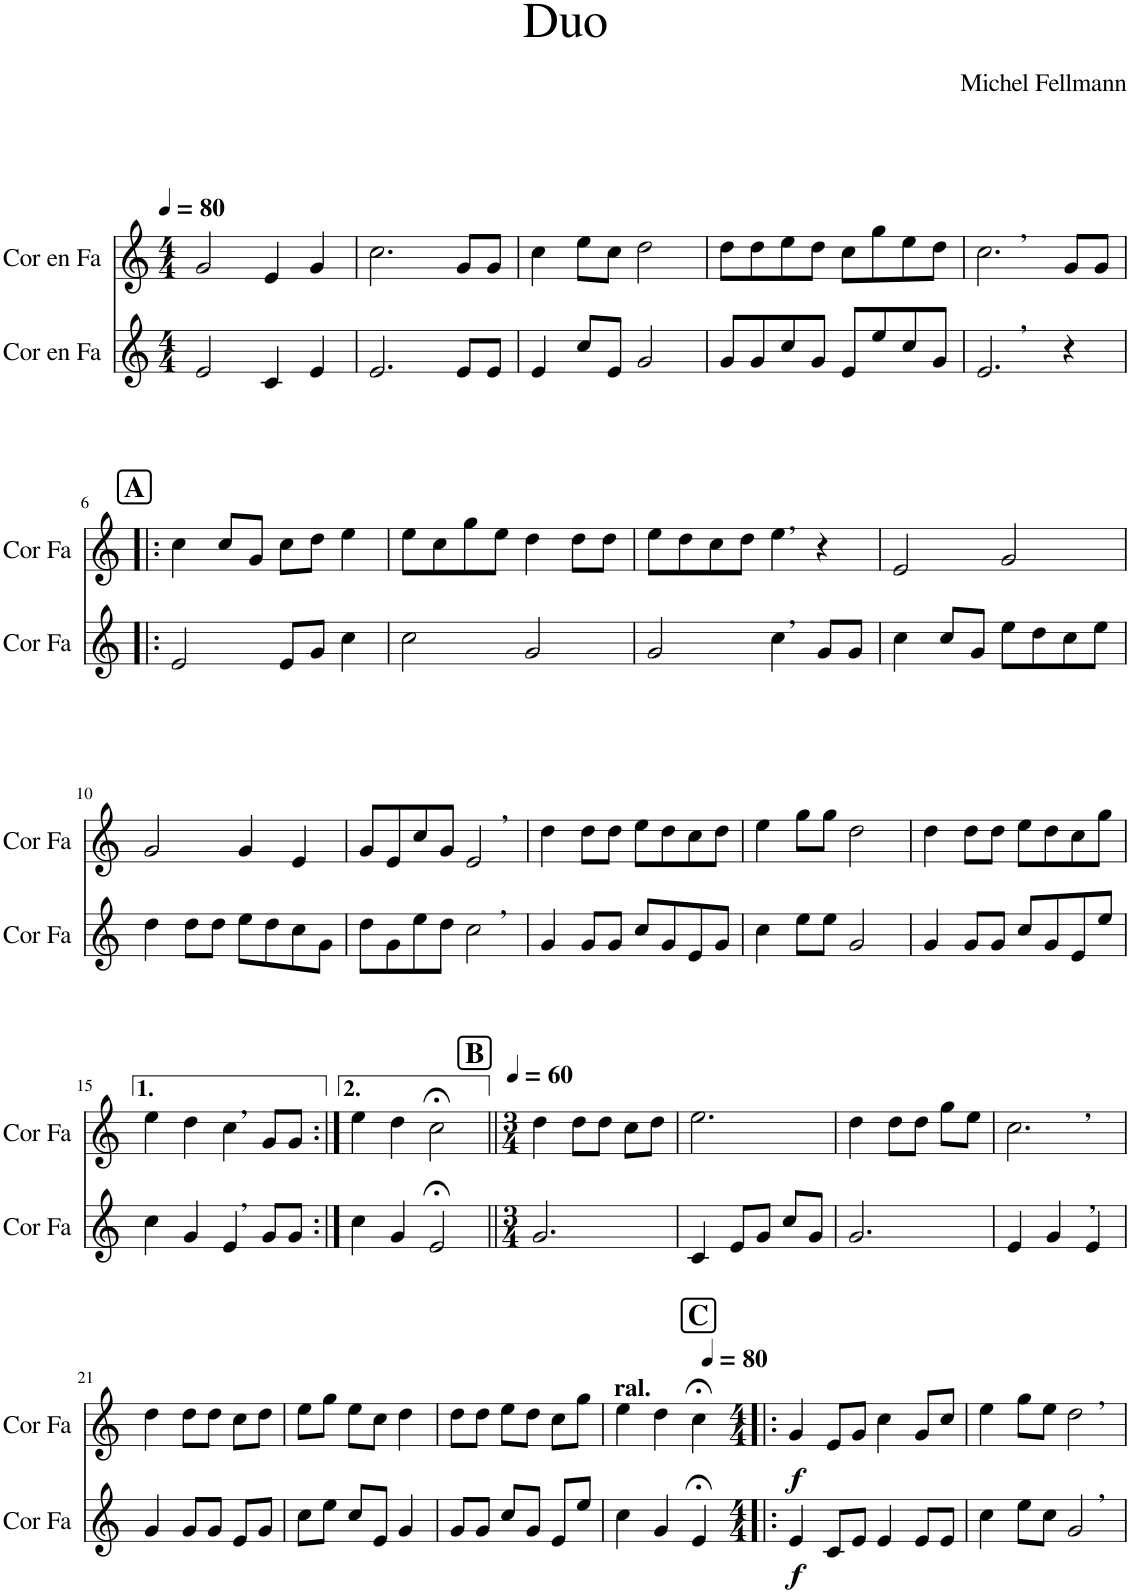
**kern	**dynam	**kern	**dynam
*part2	*part2	*part1	*part1
*staff2	*staff2	*staff1	*staff1
*I"Cor en Fa	*	*I"Cor en Fa	*
*I'Cor Fa	*	*I'Cor Fa	*
*clefG2	*	*clefG2	*
*Trd4c7	*	*Trd4c7	*
*k[]	*	*k[]	*
*M4/4	*	*M4/4	*
*MM80	*	*MM80	*
=1	=1	=1	=1
2e/	.	2g/	.
4c/	.	4e/	.
4e/	.	4g/	.
=2	=2	=2	=2
2.e/	.	2.cc\	.
8e/L	.	8g/L	.
8e/J	.	8g/J	.
=3	=3	=3	=3
4e/	.	4cc\	.
8cc/L	.	8ee\L	.
8e/J	.	8cc\J	.
2g/	.	2dd\	.
=4	=4	=4	=4
8g/L	.	8dd\L	.
8g/	.	8dd\	.
8cc/	.	8ee\	.
8g/J	.	8dd\J	.
8e/L	.	8cc\L	.
8ee/	.	8gg\	.
8cc/	.	8ee\	.
8g/J	.	8dd\J	.
=5	=5	=5	=5
!	!	!LO:TX:a:B:t=,	!
!LO:TX:a:B:t=,	!	!	!
2.e/	.	2.cc\	.
4r	.	8g/L	.
.	.	8g/J	.
!!LO:LB:g=z
!!LO:REH:place=s1:a:B:cj:fs=14:t=A
=6!|:	=6!|:	=6!|:	=6!|:
2e/	.	4cc\	.
.	.	8cc/L	.
.	.	8g/J	.
8e/L	.	8cc\L	.
8g/J	.	8dd\J	.
4cc\	.	4ee\	.
=7	=7	=7	=7
2cc\	.	8ee\L	.
.	.	8cc\	.
.	.	8gg\	.
.	.	8ee\J	.
2g/	.	4dd\	.
.	.	8dd\L	.
.	.	8dd\J	.
=8	=8	=8	=8
2g/	.	8ee\L	.
.	.	8dd\	.
.	.	8cc\	.
.	.	8dd\J	.
!	!	!LO:TX:a:B:t=,	!
!LO:TX:a:B:t=,	!	!	!
4cc\	.	4ee\	.
8g/L	.	4r	.
8g/J	.	.	.
=9	=9	=9	=9
4cc\	.	2e/	.
8cc/L	.	.	.
8g/J	.	.	.
8ee\L	.	2g/	.
8dd\	.	.	.
8cc\	.	.	.
8ee\J	.	.	.
!!LO:LB:g=z
=10	=10	=10	=10
4dd\	.	2g/	.
8dd\L	.	.	.
8dd\J	.	.	.
8ee\L	.	4g/	.
8dd\	.	.	.
8cc\	.	4e/	.
8g\J	.	.	.
=11	=11	=11	=11
8dd\L	.	8g/L	.
8g\	.	8e/	.
8ee\	.	8cc/	.
8dd\J	.	8g/J	.
!	!	!LO:TX:a:B:t=,	!
!LO:TX:a:B:t=,	!	!	!
2cc\	.	2e/	.
=12	=12	=12	=12
4g/	.	4dd\	.
8g/L	.	8dd\L	.
8g/J	.	8dd\J	.
8cc/L	.	8ee\L	.
8g/	.	8dd\	.
8e/	.	8cc\	.
8g/J	.	8dd\J	.
=13	=13	=13	=13
4cc\	.	4ee\	.
8ee\L	.	8gg\L	.
8ee\J	.	8gg\J	.
2g/	.	2dd\	.
=14	=14	=14	=14
4g/	.	4dd\	.
8g/L	.	8dd\L	.
8g/J	.	8dd\J	.
8cc/L	.	8ee\L	.
8g/	.	8dd\	.
8e/	.	8cc\	.
8ee/J	.	8gg\J	.
!!LO:LB:g=z
=15	=15	=15	=15
4cc\	.	4ee\	.
4g/	.	4dd\	.
!	!	!LO:TX:a:B:t=,	!
!LO:TX:a:B:t=,	!	!	!
4e/	.	4cc\	.
8g/L	.	8g/L	.
8g/J	.	8g/J	.
=16:|!	=16:|!	=16:|!	=16:|!
4cc\	.	4ee\	.
4g/	.	4dd\	.
2e;</	.	2cc;<\	.
=17||	=17||	=17||	=17||
!!LO:REH:place=s1:a:B:cj:fs=14:t=B
*M3/4	*	*M3/4	*
*	*	*MM60	*
2.g/	.	4dd\	.
.	.	8dd\L	.
.	.	8dd\J	.
.	.	8cc\L	.
.	.	8dd\J	.
=18	=18	=18	=18
4c/	.	2.ee\	.
8e/L	.	.	.
8g/J	.	.	.
8cc/L	.	.	.
8g/J	.	.	.
=19	=19	=19	=19
2.g/	.	4dd\	.
.	.	8dd\L	.
.	.	8dd\J	.
.	.	8gg\L	.
.	.	8ee\J	.
=20	=20	=20	=20
!	!	!LO:TX:a:B:t=,	!
!LO:TX:a:B:t=,	!	!	!
4e/	.	2.cc\	.
4g/	.	.	.
4e/	.	.	.
!!LO:LB:g=z
=21	=21	=21	=21
4g/	.	4dd\	.
8g/L	.	8dd\L	.
8g/J	.	8dd\J	.
8e/L	.	8cc\L	.
8g/J	.	8dd\J	.
=22	=22	=22	=22
8cc\L	.	8ee\L	.
8ee\J	.	8gg\J	.
8cc/L	.	8ee\L	.
8e/J	.	8cc\J	.
4g/	.	4dd\	.
=23	=23	=23	=23
8g/L	.	8dd\L	.
8g/J	.	8dd\J	.
8cc/L	.	8ee\L	.
8g/J	.	8dd\J	.
8e/L	.	8cc\L	.
8ee/J	.	8gg\J	.
=24	=24	=24	=24
!	!	!LO:TX:a:B:t=ral.	!
4cc\	.	4ee\	.
4g/	.	4dd\	.
4e;</	.	4cc;<\	.
=25!|:	=25!|:	=25!|:	=25!|:
!!LO:REH:place=s1:a:B:cj:fs=14:t=C
*M4/4	*	*M4/4	*
*	*	*MM80	*
!	!LO:DY:b	!	!LO:DY:b
4e/	f	4g/	f
8c/L	.	8e/L	.
8e/J	.	8g/J	.
4e/	.	4cc\	.
8e/L	.	8g/L	.
8e/J	.	8cc/J	.
=26	=26	=26	=26
4cc\	.	4ee\	.
8ee\L	.	8gg\L	.
8cc\J	.	8ee\J	.
!	!	!LO:TX:a:B:t=,	!
!LO:TX:a:B:t=,	!	!	!
2g/	.	2dd\	.
=	=	=	=
*-	*-	*-	*-
